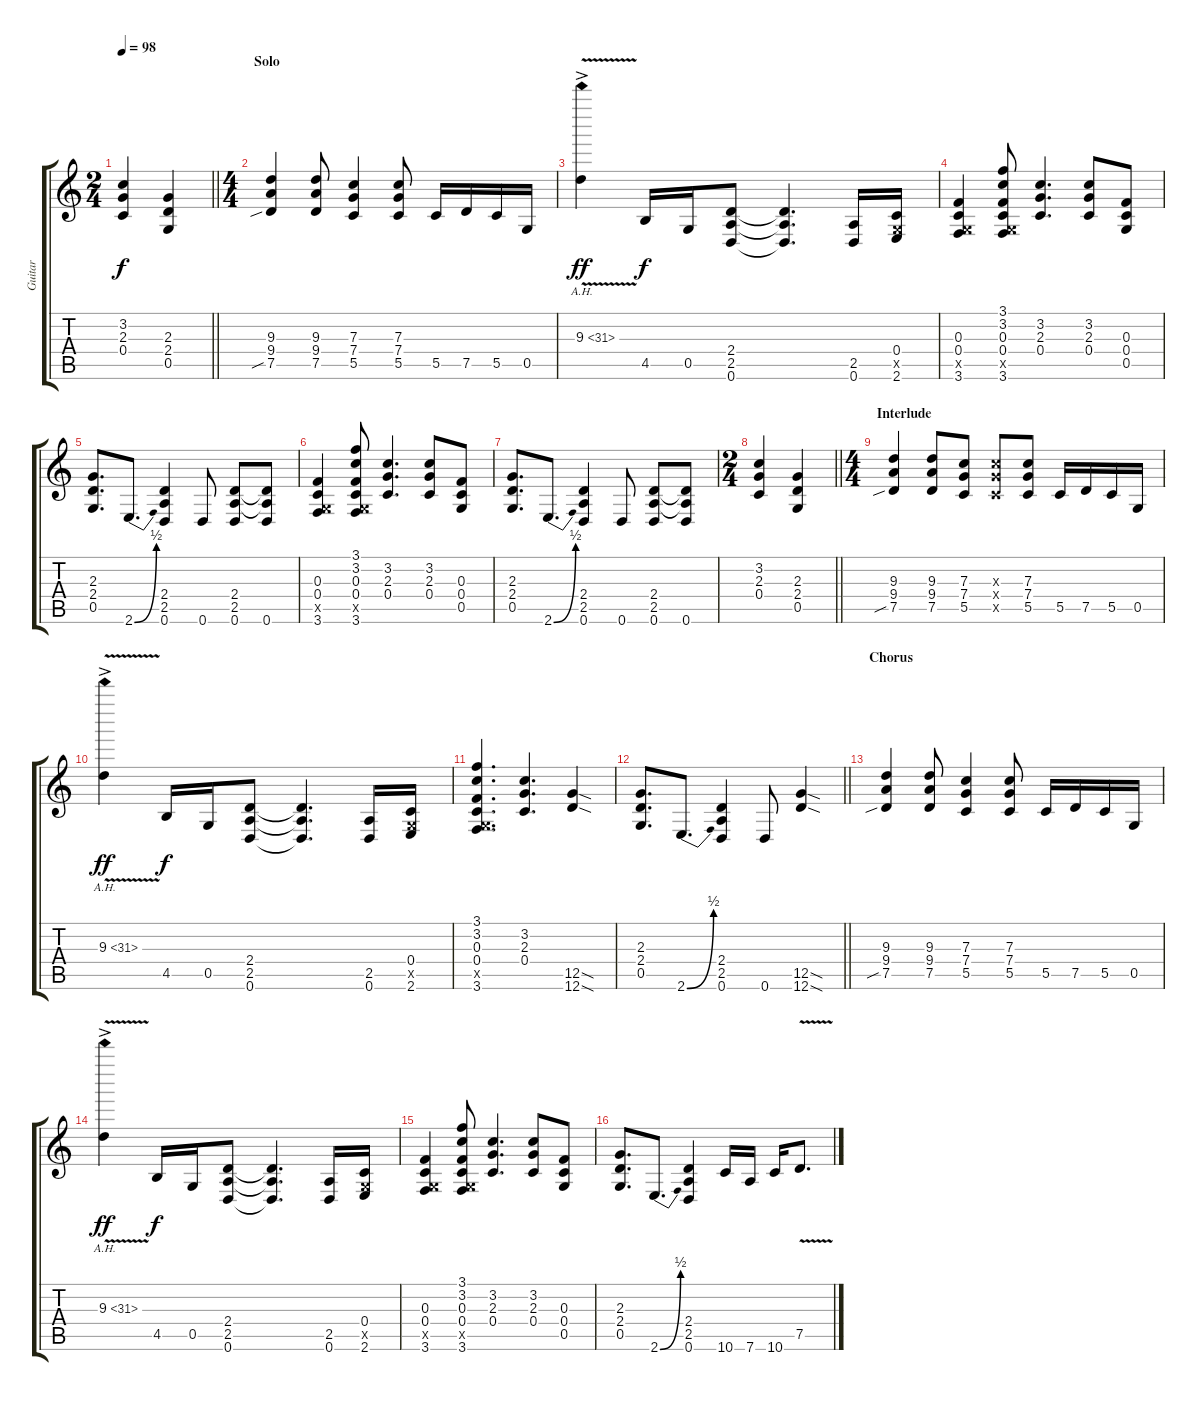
\track ("Guitar" "Guitar") {instrument distortionguitar}
\staff {score tabs}
\tuning (D4 A3 F3 C3 G2 D2) {hide}
\ts (2 4)
\tempo 98
\clef g2
\barLineRight lightlight
\ks c
(3.2 2.3 0.4).4{dy f} (2.3 2.4 0.5).4 |
\ts (4 4)
\section ("" "Solo")
(9.3 9.4 7.5{sib}).4 (9.3 9.4 7.5).8 (7.3 7.4 5.5).4 (7.3 7.4 5.5).8 5.5.16 7.5.16 5.5.16 0.5.16 |
9.3{ah 22 v ac}.4{dy ff} 4.5.16{dy f} 0.5.16 (2.4 2.5 0.6).8 (2.4{t} 2.5{t} 0.6{t}).4{d} (2.5 0.6).16 (0.4 0.5{x} 2.6).16 |
(0.3 0.4 0.5{x} 3.6).4 (3.1 3.2 0.3 0.4 0.5{x} 3.6).8 (3.2 2.3 0.4).4{d} (3.2 2.3 0.4).8 (0.3 0.4 0.5).8 |
(2.3 2.4 0.5).8{d} 2.6{be (bend 0 0 60 2)}.8{d} (2.4 2.5 0.6).4 0.6.8 (2.4 2.5 0.6).8 (2.4{t} 2.5{t} 0.6).8 |
(0.3 0.4 0.5{x} 3.6).4 (3.1 3.2 0.3 0.4 0.5{x} 3.6).8 (3.2 2.3 0.4).4{d} (3.2 2.3 0.4).8 (0.3 0.4 0.5).8 |
(2.3 2.4 0.5).8{d} 2.6{be (bend 0 0 60 2)}.8{d} (2.4 2.5 0.6).4 0.6.8 (2.4 2.5 0.6).8 (2.4{t} 2.5{t} 0.6).8 |
\ts (2 4)
\barLineRight lightlight
(3.2 2.3 0.4).4 (2.3 2.4 0.5).4 |
\ts (4 4)
\section ("" "Interlude")
(9.3 9.4 7.5{sib}).4{volume 9 balance 4} (9.3 9.4 7.5).8 (7.3 7.4 5.5).8 (7.3{x} 7.4{x} 5.5{x}).8 (7.3 7.4 5.5).8 5.5.16 7.5.16 5.5.16 0.5.16 |
9.3{ah 22 v ac}.4{dy ff} 4.5.16{dy f} 0.5.16 (2.4 2.5 0.6).8 (2.4{t} 2.5{t} 0.6{t}).4{d} (2.5 0.6).16 (0.4 0.5{x} 2.6).16 |
(3.1 3.2 0.3 0.4 0.5{x} 3.6).4{d volume 11 balance 8} (3.2 2.3 0.4).4{d} (12.5{sod} 12.6{sod}).4 |
\barLineRight lightlight
(2.3 2.4 0.5).8{d} 2.6{be (bend 0 0 60 2)}.8{d} (2.4 2.5 0.6).4 0.6.8 (12.5{sod} 12.6{sod}).4 |
\section ("" "Chorus")
(9.3 9.4 7.5{sib}).4 (9.3 9.4 7.5).8 (7.3 7.4 5.5).4 (7.3 7.4 5.5).8 5.5.16 7.5.16 5.5.16 0.5.16 |
9.3{ah 22 v ac}.4{dy ff} 4.5.16{dy f} 0.5.16 (2.4 2.5 0.6).8 (2.4{t} 2.5{t} 0.6{t}).4{d} (2.5 0.6).16 (0.4 0.5{x} 2.6).16 |
(0.3 0.4 0.5{x} 3.6).4 (3.1 3.2 0.3 0.4 0.5{x} 3.6).8 (3.2 2.3 0.4).4{d} (3.2 2.3 0.4).8 (0.3 0.4 0.5).8 |
(2.3 2.4 0.5).8{d} 2.6{be (bend 0 0 60 2)}.8{d} (2.4 2.5 0.6).4 10.6.16 7.6.16 10.6.16 7.5{v}.8{d}
